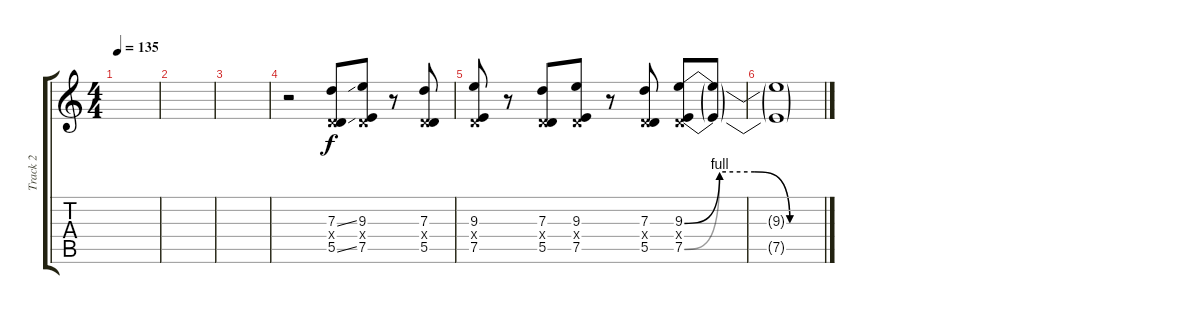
\track ("Track 2" "Track 2") {instrument distortionguitar}
\staff {score tabs}
\tuning (E4 B3 G3 D3 A2 E2) {hide}
\ts (4 4)
\tempo 135
\clef g2
\ks c
|
|
|
r.2 (7.3{ss} 0.4{x} 5.5{ss}).8 (9.3 0.4{x} 7.5).8 r.8 (7.3 0.4{x} 5.5).8 |
(9.3 0.4{x} 7.5).8 r.8 (7.3 0.4{x} 5.5).8 (9.3 0.4{x} 7.5).8 r.8 (7.3 0.4{x} 5.5).8 (9.3{be (custom 0 0 15 4 30 4 45 0 60 0)} 0.4{x} 7.5{be (custom 0 0 15 4 30 4 45 0 60 0)}).8 (9.3{t} 7.5{t}).8 |
(9.3{t} 7.5{t}).1
